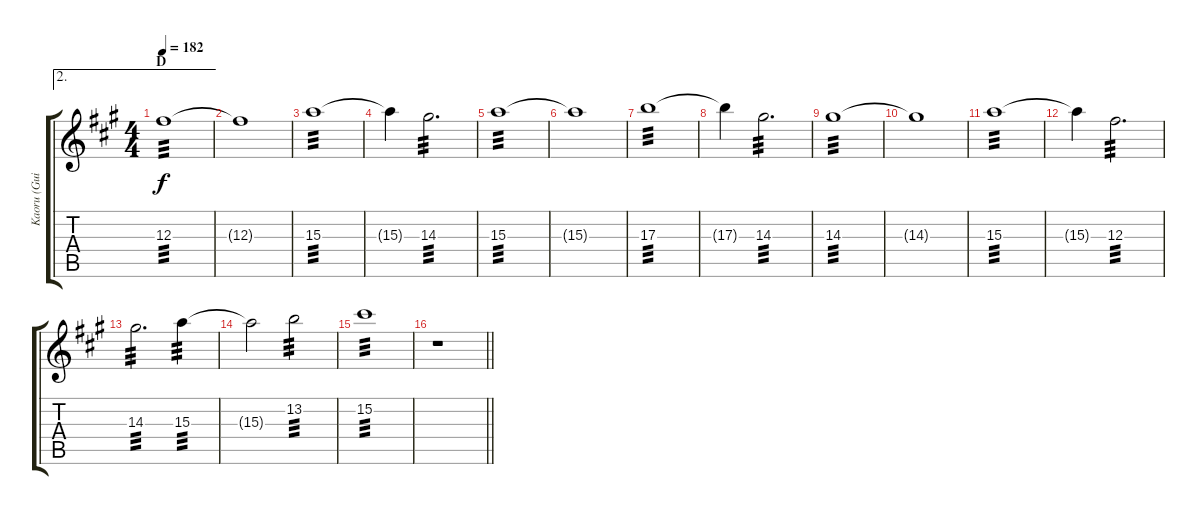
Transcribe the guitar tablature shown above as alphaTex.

\track ("Kaoru (Guitar Solo)" "Kaoru (Gui") {instrument overdrivenguitar}
\staff {score tabs}
\tuning (Eb4 Bb3 Gb3 Db3 Ab2 Db2) {hide}
\ae 2
\ts (4 4)
\section ("" "D")
\tempo 182
\clef g2
\ks a
12.3.1{tp 3 dy f} |
12.3{t}.1 |
15.3.1{tp 3} |
15.3{t}.4 14.3.2{d tp 3} |
15.3.1{tp 3} |
15.3{t}.1 |
17.3.1{tp 3} |
17.3{t}.4 14.3.2{d tp 3} |
14.3.1{tp 3} |
14.3{t}.1 |
15.3.1{tp 3} |
15.3{t}.4 12.3.2{d tp 3} |
14.3.2{d tp 3} 15.3.4{tp 3} |
15.3{t}.2 13.2.2{tp 3} |
15.2.1{tp 3} |
\barLineRight lightlight
r.1
